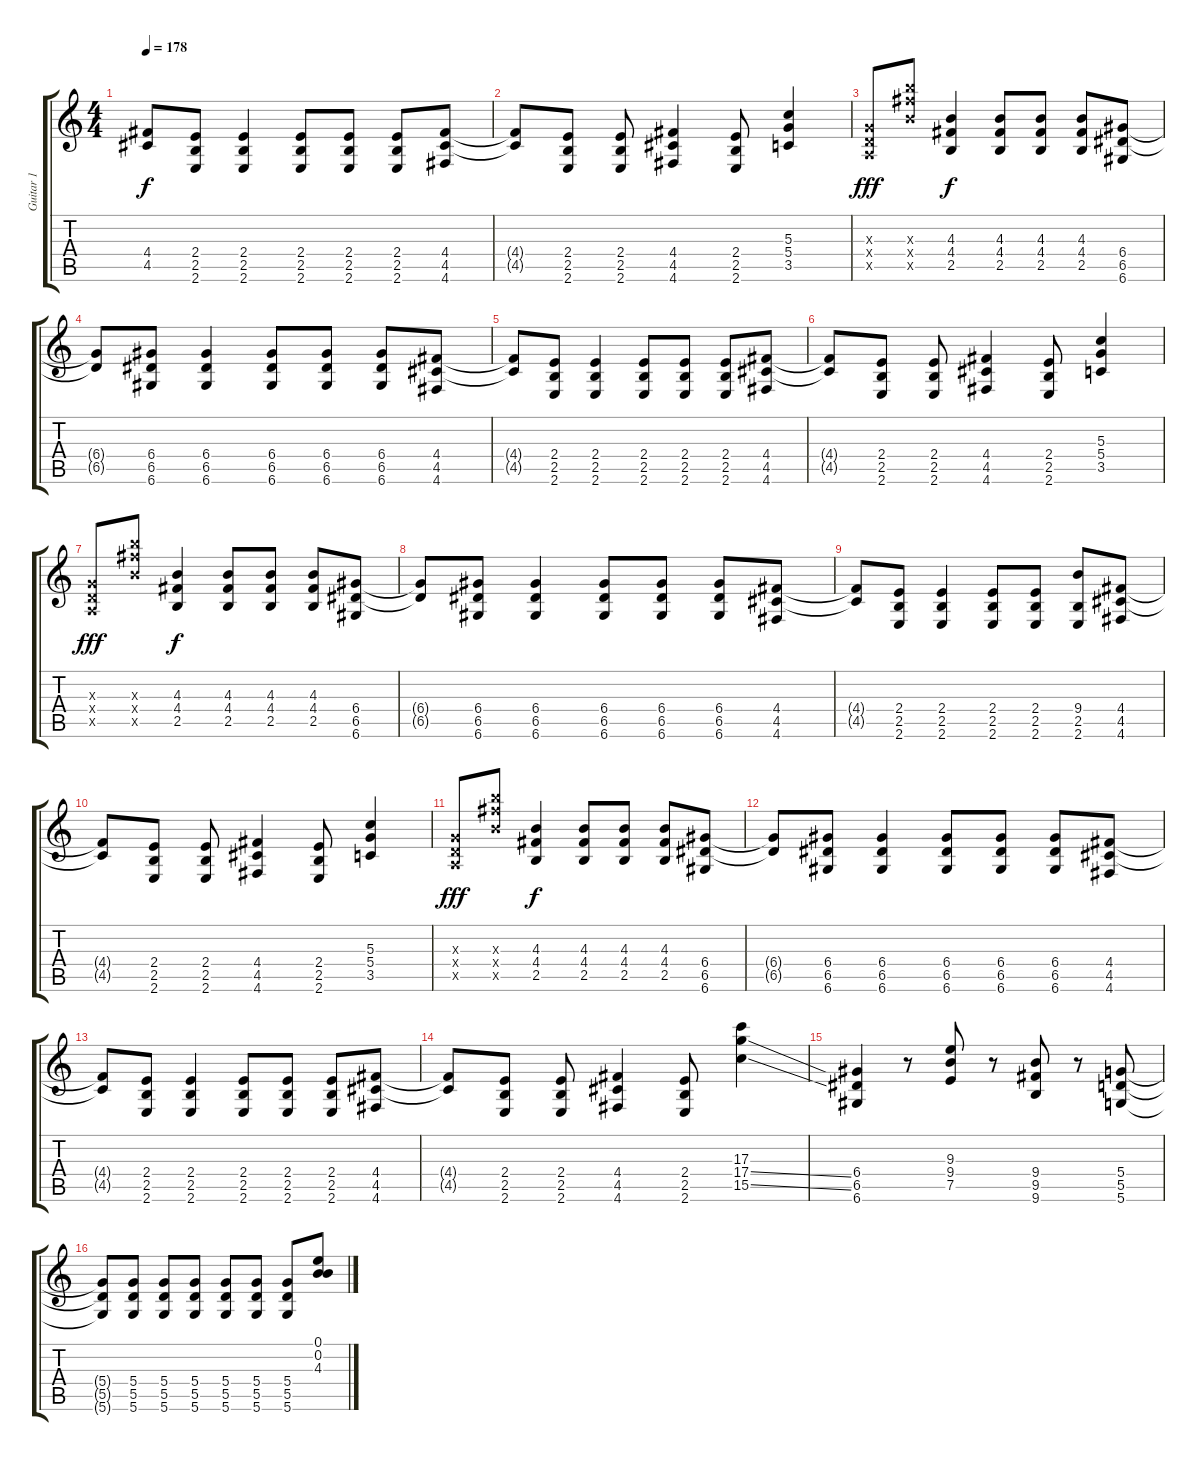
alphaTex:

\track ("Guitar 1" "Guitar 1") {solo instrument overdrivenguitar}
\staff {score tabs}
\tuning (E4 B3 G3 D3 A2 D2) {hide}
\ts (4 4)
\tempo 178
\clef g2
\ks c
(4.4{t} 4.5{t}).8{dy f} (2.4 2.5 2.6).8 (2.4 2.5 2.6).4 (2.4 2.5 2.6).8 (2.4 2.5 2.6).8 (2.4 2.5 2.6).8 (4.4 4.5 4.6).8 |
(4.4{t} 4.5{t}).8 (2.4 2.5 2.6).8 (2.4 2.5 2.6).8 (4.4 4.5 4.6).4 (2.4 2.5 2.6).8 (5.3 5.4 3.5).4 |
(0.3{x} 0.4{x} 0.5{x}).8{dy fff} (16.3{x} 16.4{x} 14.5{x}).8 (4.3 4.4 2.5).4{dy f} (4.3 4.4 2.5).8 (4.3 4.4 2.5).8 (4.3 4.4 2.5).8 (6.4 6.5 6.6).8 |
(6.4{t} 6.5{t}).8 (6.4 6.5 6.6).8 (6.4 6.5 6.6).4 (6.4 6.5 6.6).8 (6.4 6.5 6.6).8 (6.4 6.5 6.6).8 (4.4 4.5 4.6).8 |
(4.4{t} 4.5{t}).8 (2.4 2.5 2.6).8 (2.4 2.5 2.6).4 (2.4 2.5 2.6).8 (2.4 2.5 2.6).8 (2.4 2.5 2.6).8 (4.4 4.5 4.6).8 |
(4.4{t} 4.5{t}).8 (2.4 2.5 2.6).8 (2.4 2.5 2.6).8 (4.4 4.5 4.6).4 (2.4 2.5 2.6).8 (5.3 5.4 3.5).4 |
(0.3{x} 0.4{x} 0.5{x}).8{dy fff} (16.3{x} 16.4{x} 14.5{x}).8 (4.3 4.4 2.5).4{dy f} (4.3 4.4 2.5).8 (4.3 4.4 2.5).8 (4.3 4.4 2.5).8 (6.4 6.5 6.6).8 |
(6.4{t} 6.5{t}).8 (6.4 6.5 6.6).8 (6.4 6.5 6.6).4 (6.4 6.5 6.6).8 (6.4 6.5 6.6).8 (6.4 6.5 6.6).8 (4.4 4.5 4.6).8 |
(4.4{t} 4.5{t}).8 (2.4 2.5 2.6).8 (2.4 2.5 2.6).4 (2.4 2.5 2.6).8 (2.4 2.5 2.6).8 (9.4 2.5 2.6).8 (4.4 4.5 4.6).8 |
(4.4{t} 4.5{t}).8 (2.4 2.5 2.6).8 (2.4 2.5 2.6).8 (4.4 4.5 4.6).4 (2.4 2.5 2.6).8 (5.3 5.4 3.5).4 |
(0.3{x} 0.4{x} 0.5{x}).8{dy fff} (16.3{x} 16.4{x} 14.5{x}).8 (4.3 4.4 2.5).4{dy f} (4.3 4.4 2.5).8 (4.3 4.4 2.5).8 (4.3 4.4 2.5).8 (6.4 6.5 6.6).8 |
(6.4{t} 6.5{t}).8 (6.4 6.5 6.6).8 (6.4 6.5 6.6).4 (6.4 6.5 6.6).8 (6.4 6.5 6.6).8 (6.4 6.5 6.6).8 (4.4 4.5 4.6).8 |
(4.4{t} 4.5{t}).8 (2.4 2.5 2.6).8 (2.4 2.5 2.6).4 (2.4 2.5 2.6).8 (2.4 2.5 2.6).8 (2.4 2.5 2.6).8 (4.4 4.5 4.6).8 |
(4.4{t} 4.5{t}).8 (2.4 2.5 2.6).8 (2.4 2.5 2.6).8 (4.4 4.5 4.6).4 (2.4 2.5 2.6).8 (17.3 17.4{ss} 15.5{ss}).4 |
(6.4 6.5 6.6).4 r.8 (9.3 9.4 7.5).8 r.8 (9.4 9.5 9.6).8 r.8 (5.4 5.5 5.6).8 |
(5.4{t} 5.5{t} 5.6{t}).8 (5.4 5.5 5.6).8 (5.4 5.5 5.6).8 (5.4 5.5 5.6).8 (5.4 5.5 5.6).8 (5.4 5.5 5.6).8 (5.4 5.5 5.6).8 (0.1 0.2 4.3).8
